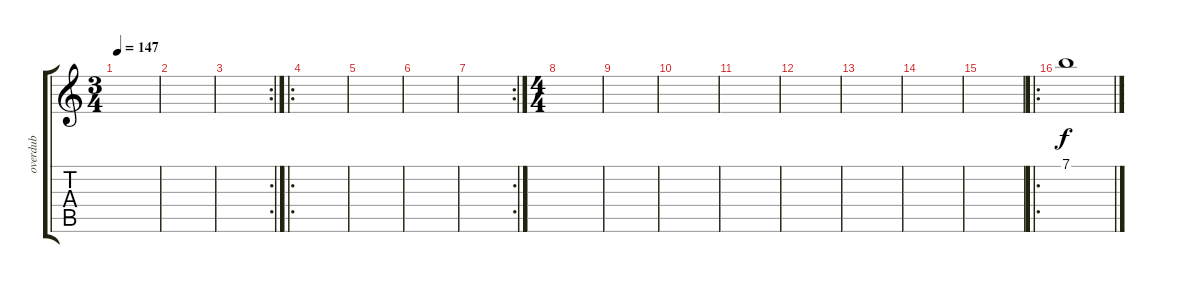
\track ("overdub" "overdub") {instrument distortionguitar}
\staff {score tabs}
\tuning (E4 B3 G3 D3 A2 E2) {hide}
\ts (3 4)
\tempo 147
\clef g2
\ks c
|
|
\rc 2
|
\ro
|
|
|
\rc 2
|
\ts (4 4)
|
|
|
|
|
|
|
|
\ro
7.1.1
